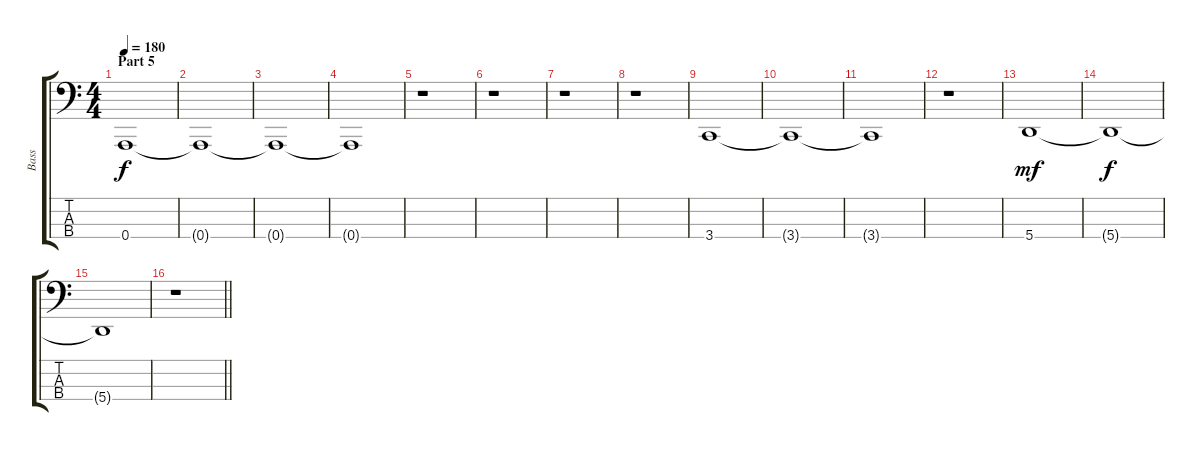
\track ("Bass" "Bass") {instrument electricbasspick}
\staff {score tabs}
\tuning (D2 A1 E1 A0) {hide}
\ts (4 4)
\section ("" "Part 5")
\tempo 180
\clef f4
\ks c
0.4.1{dy f} |
0.4{t}.1 |
0.4{t}.1 |
0.4{t}.1 |
r.1 |
r.1 |
r.1 |
r.1 |
3.4.1 |
3.4{t}.1 |
3.4{t}.1 |
r.1 |
5.4.1{dy mf} |
5.4{t}.1{dy f} |
5.4{t}.1 |
\barLineRight lightlight
r.1
